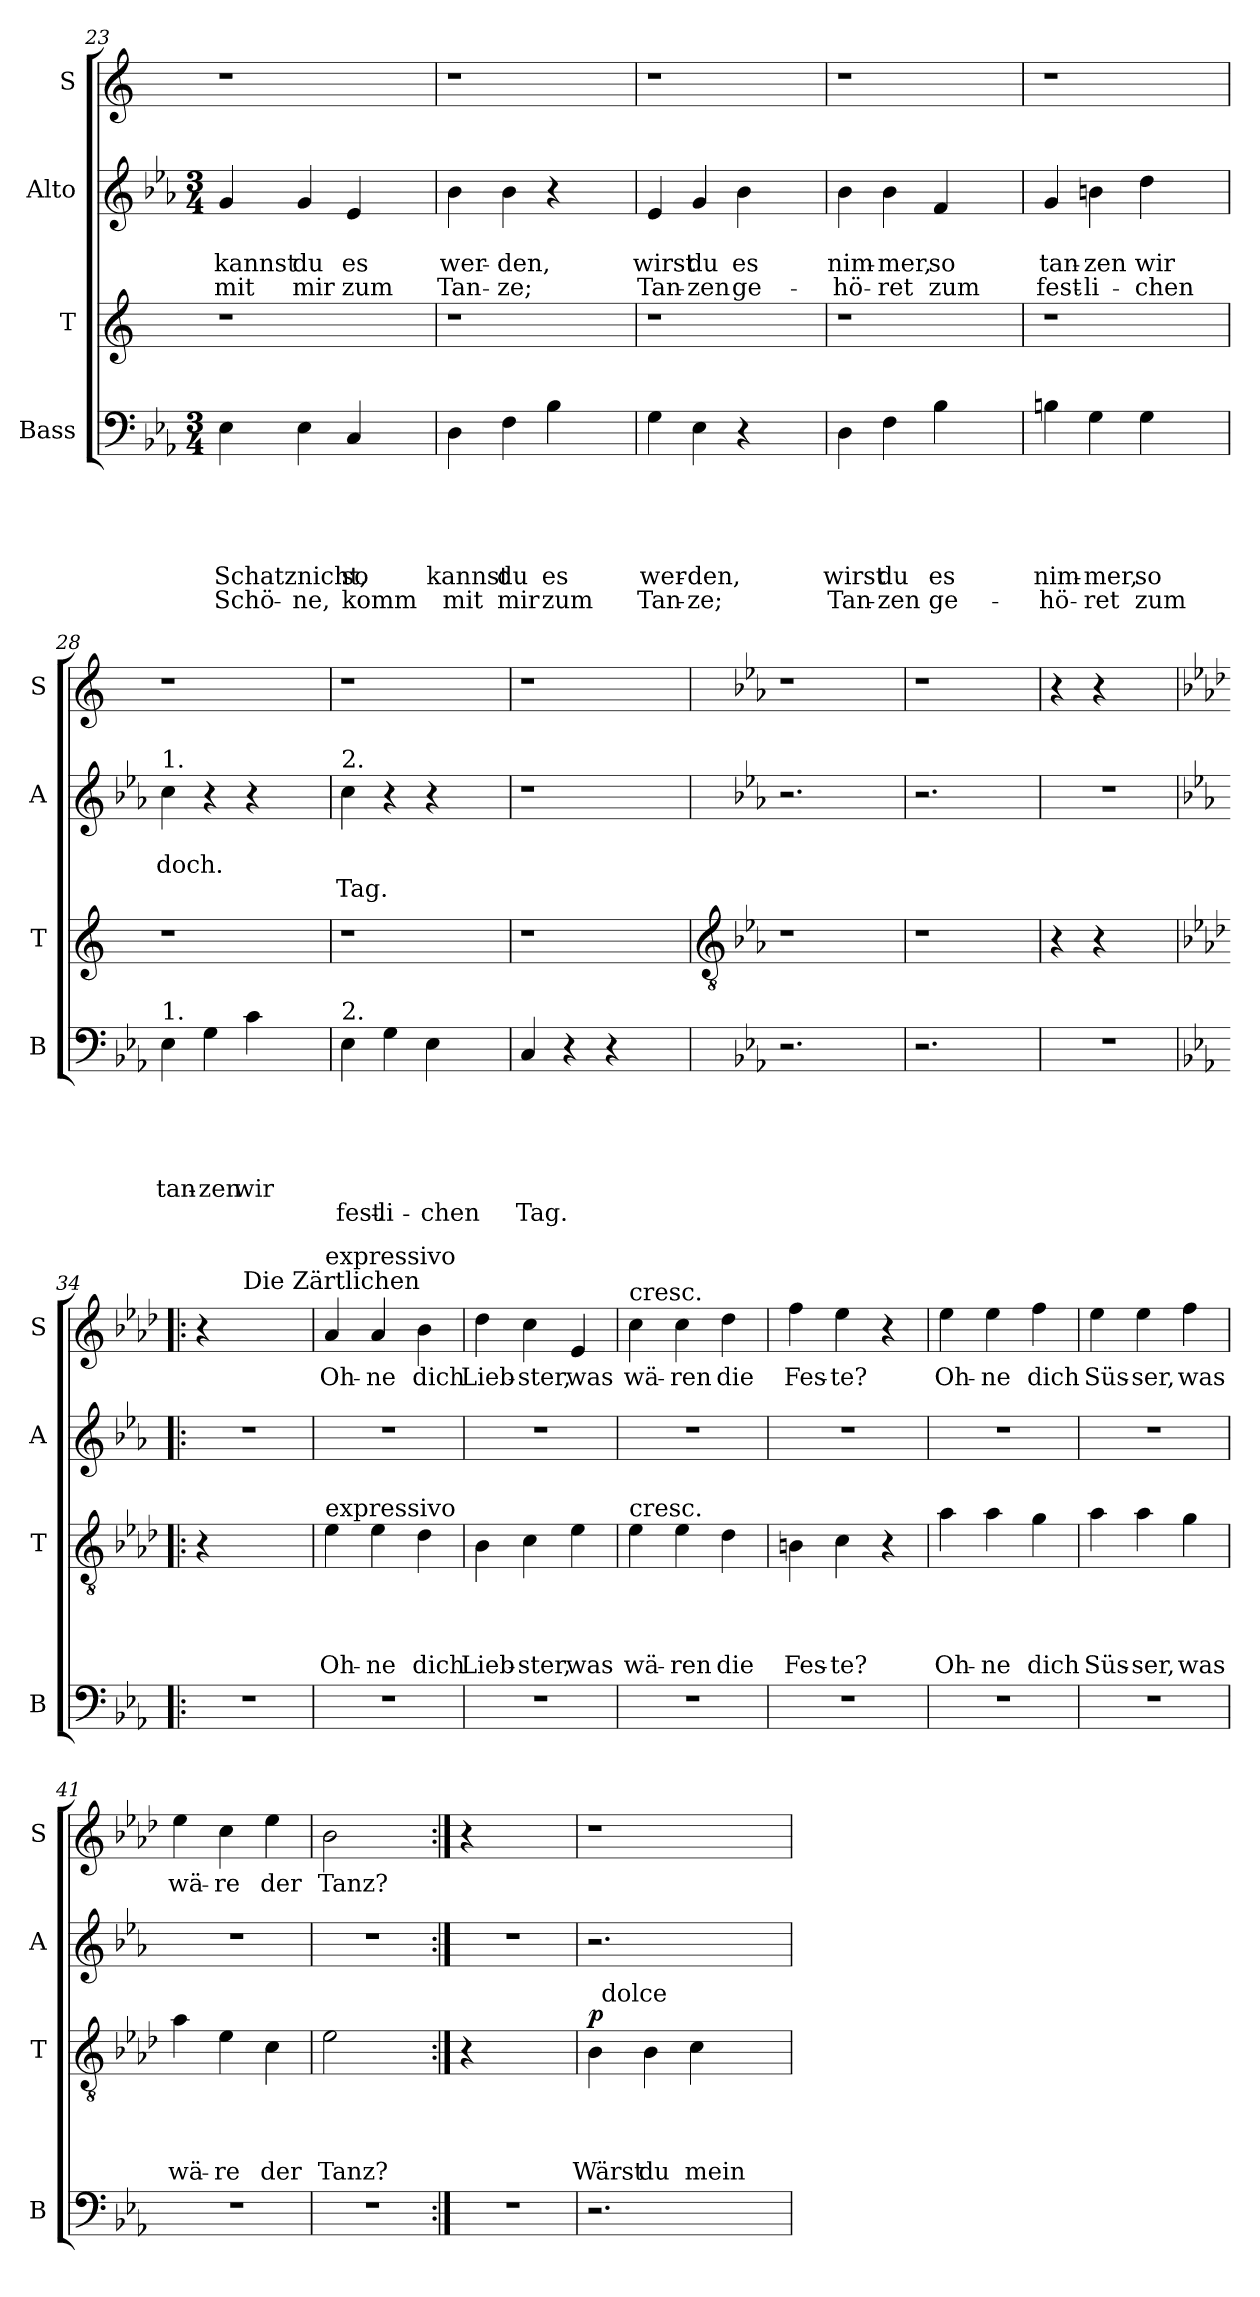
**kern	**text	**text	**text	**text	**text	**text	**kern	**text	**text	**text	**text	**dynam	**kern	**text	**text	**text	**kern	**text
*part4	*part4	*part4	*part4	*part4	*part4	*part4	*part3	*part3	*part3	*part3	*part3	*part3	*part2	*part2	*part2	*part2	*part1	*part1
*staff4	*staff4	*staff4	*staff4	*staff4	*staff4	*staff4	*staff3	*staff3	*staff3	*staff3	*staff3	*staff3	*staff2	*staff2	*staff2	*staff2	*staff1	*staff1
*I"Bass	*	*	*	*	*	*	*I"T	*	*	*	*	*	*I"Alto	*	*	*	*I"S	*
*I'B	*	*	*	*	*	*	*I'T	*	*	*	*	*	*I'A	*	*	*	*I'S	*
*clefF4	*	*	*	*	*	*	*clefG2	*	*	*	*	*	*clefG2	*	*	*	*clefG2	*
*k[b-e-a-]	*	*	*	*	*	*	*k[]	*	*	*	*	*	*k[b-e-a-]	*	*	*	*k[]	*
*E-:	*	*	*	*	*	*	*C:	*	*	*	*	*	*E-:	*	*	*	*C:	*
*M3/4	*	*	*	*	*	*	*	*	*	*	*	*	*M3/4	*	*	*	*	*
=23	=23	=23	=23	=23	=23	=23	=23	=23	=23	=23	=23	=23	=23	=23	=23	=23	=23	=23
!	!	!	!	!	!LO:LY:b	!LO:LY:b	!	!	!	!	!	!	!	!	!LO:LY:b	!LO:LY:b	!	!
4E-\	.	.	.	.	Schatznicht,	Schö-	1r	.	.	.	.	.	4g/	.	kannst	mit	1r	.
!	!	!	!	!	!	!LO:LY:b	!	!	!	!	!	!	!	!	!LO:LY:b	!LO:LY:b	!	!
4E-\	.	.	.	.	.	-ne,	.	.	.	.	.	.	4g/	.	du	mir	.	.
!	!	!	!	!	!LO:LY:b	!LO:LY:b	!	!	!	!	!	!	!	!	!LO:LY:b	!LO:LY:b	!	!
4C/	.	.	.	.	so	komm	.	.	.	.	.	.	4e-/	.	es	zum	.	.
4ryy	.	.	.	.	.	.	.	.	.	.	.	.	4ryy	.	.	.	.	.
!!LO:LB:g=z
=24	=24	=24	=24	=24	=24	=24	=24	=24	=24	=24	=24	=24	=24	=24	=24	=24	=24	=24
!	!	!	!	!	!LO:LY:b	!LO:LY:b	!	!	!	!	!	!	!	!	!LO:LY:b	!LO:LY:b	!	!
4D\	.	.	.	.	kannst	mit	1r	.	.	.	.	.	4b-\	.	wer-	Tan-	1r	.
!	!	!	!	!	!LO:LY:b	!LO:LY:b	!	!	!	!	!	!	!	!	!LO:LY:b	!LO:LY:b	!	!
4F\	.	.	.	.	du	mir	.	.	.	.	.	.	4b-\	.	-den,	-ze;	.	.
!	!	!	!	!	!LO:LY:b	!LO:LY:b	!	!	!	!	!	!	!	!	!	!	!	!
4B-\	.	.	.	.	es	zum	.	.	.	.	.	.	4r	.	.	.	.	.
4ryy	.	.	.	.	.	.	.	.	.	.	.	.	4ryy	.	.	.	.	.
=25	=25	=25	=25	=25	=25	=25	=25	=25	=25	=25	=25	=25	=25	=25	=25	=25	=25	=25
!	!	!	!	!	!LO:LY:b	!LO:LY:b	!	!	!	!	!	!	!	!	!LO:LY:b	!LO:LY:b	!	!
4G\	.	.	.	.	wer-	Tan-	1r	.	.	.	.	.	4e-/	.	wirst	Tan-	1r	.
!	!	!	!	!	!LO:LY:b:rj	!LO:LY:b:rj	!	!	!	!	!	!	!	!	!LO:LY:b	!LO:LY:b	!	!
4E-\	.	.	.	.	-den,	-ze;	.	.	.	.	.	.	4g/	.	du	-zen	.	.
!	!	!	!	!	!	!	!	!	!	!	!	!	!	!	!LO:LY:b	!LO:LY:b	!	!
4r	.	.	.	.	.	.	.	.	.	.	.	.	4b-\	.	es	ge-	.	.
4ryy	.	.	.	.	.	.	.	.	.	.	.	.	4ryy	.	.	.	.	.
=26	=26	=26	=26	=26	=26	=26	=26	=26	=26	=26	=26	=26	=26	=26	=26	=26	=26	=26
!	!	!	!	!	!LO:LY:b	!LO:LY:b	!	!	!	!	!	!	!	!	!LO:LY:b	!LO:LY:b	!	!
4D\	.	.	.	.	wirst	Tan-	1r	.	.	.	.	.	4b-\	.	nim-	-hö-	1r	.
!	!	!	!	!	!LO:LY:b	!LO:LY:b	!	!	!	!	!	!	!	!	!LO:LY:b:rj	!LO:LY:b:rj	!	!
4F\	.	.	.	.	du	-zen	.	.	.	.	.	.	4b-\	.	-mer,	-ret	.	.
!	!	!	!	!	!LO:LY:b	!LO:LY:b	!	!	!	!	!	!	!	!	!LO:LY:b	!LO:LY:b	!	!
4B-\	.	.	.	.	es	ge-	.	.	.	.	.	.	4f/	.	so	zum	.	.
4ryy	.	.	.	.	.	.	.	.	.	.	.	.	4ryy	.	.	.	.	.
=27	=27	=27	=27	=27	=27	=27	=27	=27	=27	=27	=27	=27	=27	=27	=27	=27	=27	=27
!	!	!	!	!	!LO:LY:b	!LO:LY:b	!	!	!	!	!	!	!	!	!LO:LY:b	!LO:LY:b	!	!
4Bn\	.	.	.	.	nim-	-hö-	1r	.	.	.	.	.	4g/	.	tan-	fest-	1r	.
!	!	!	!	!	!LO:LY:b:rj	!LO:LY:b:rj	!	!	!	!	!	!	!	!	!LO:LY:b	!LO:LY:b	!	!
4G\	.	.	.	.	-mer,	-ret	.	.	.	.	.	.	4bn\	.	-zen	-li-	.	.
!	!	!	!	!	!LO:LY:b	!LO:LY:b	!	!	!	!	!	!	!	!	!LO:LY:b	!LO:LY:b	!	!
4G\	.	.	.	.	so	zum	.	.	.	.	.	.	4dd\	.	wir	-chen	.	.
4ryy	.	.	.	.	.	.	.	.	.	.	.	.	4ryy	.	.	.	.	.
=28	=28	=28	=28	=28	=28	=28	=28	=28	=28	=28	=28	=28	=28	=28	=28	=28	=28	=28
!	!	!	!	!	!	!	!	!	!	!	!	!	!LO:TX:a:t=1.	!	!	!	!	!
!LO:TX:a:t=1.	!	!	!	!	!	!	!	!	!	!	!	!	!	!	!	!	!	!
!	!	!	!	!	!LO:LY:b	!	!	!	!	!	!	!	!	!	!LO:LY:b	!	!	!
4E-\	.	.	.	.	tan-	.	1r	.	.	.	.	.	4cc\	.	doch.	.	1r	.
!	!	!	!	!	!LO:LY:b:rj	!	!	!	!	!	!	!	!	!	!	!	!	!
4G\	.	.	.	.	-zen	.	.	.	.	.	.	.	4r	.	.	.	.	.
!	!	!	!	!	!LO:LY:b	!	!	!	!	!	!	!	!	!	!	!	!	!
4c\	.	.	.	.	wir	.	.	.	.	.	.	.	4r	.	.	.	.	.
4ryy	.	.	.	.	.	.	.	.	.	.	.	.	4ryy	.	.	.	.	.
=29	=29	=29	=29	=29	=29	=29	=29	=29	=29	=29	=29	=29	=29	=29	=29	=29	=29	=29
!	!	!	!	!	!	!	!	!	!	!	!	!	!LO:TX:a:t=2.	!	!	!	!	!
!LO:TX:a:t=2.	!	!	!	!	!	!	!	!	!	!	!	!	!	!	!	!	!	!
!	!	!	!	!	!	!LO:LY:b	!	!	!	!	!	!	!	!	!	!LO:LY:b	!	!
4E-\	.	.	.	.	.	fest-	1r	.	.	.	.	.	4cc\	.	.	Tag.	1r	.
!	!	!	!	!	!	!LO:LY:b	!	!	!	!	!	!	!	!	!	!	!	!
4G\	.	.	.	.	.	-li-	.	.	.	.	.	.	4r	.	.	.	.	.
!	!	!	!	!	!	!LO:LY:b	!	!	!	!	!	!	!	!	!	!	!	!
4E-\	.	.	.	.	.	-chen	.	.	.	.	.	.	4r	.	.	.	.	.
4ryy	.	.	.	.	.	.	.	.	.	.	.	.	4ryy	.	.	.	.	.
=30	=30	=30	=30	=30	=30	=30	=30	=30	=30	=30	=30	=30	=30	=30	=30	=30	=30	=30
!	!	!	!	!	!	!LO:LY:b	!	!	!	!	!	!	!LO:N:vis=1	!	!	!	!	!
4C/	.	.	.	.	.	Tag.	1r	.	.	.	.	.	2.r	.	.	.	1r	.
4r	.	.	.	.	.	.	.	.	.	.	.	.	.	.	.	.	.	.
4r	.	.	.	.	.	.	.	.	.	.	.	.	.	.	.	.	.	.
4ryy	.	.	.	.	.	.	.	.	.	.	.	.	4ryy	.	.	.	.	.
!!LO:LB:g=z
=31	=31	=31	=31	=31	=31	=31	=31	=31	=31	=31	=31	=31	=31	=31	=31	=31	=31	=31
*	*	*	*	*	*	*	*clefGv2	*	*	*	*	*	*	*	*	*	*	*
*	*	*	*	*	*	*	*k[b-e-a-]	*	*	*	*	*	*	*	*	*	*k[b-e-a-]	*
*	*	*	*	*	*	*	*E-:	*	*	*	*	*	*	*	*	*	*E-:	*
2.r	.	.	.	.	.	.	1r	.	.	.	.	.	2.r	.	.	.	1r	.
4ryy	.	.	.	.	.	.	.	.	.	.	.	.	4ryy	.	.	.	.	.
=32	=32	=32	=32	=32	=32	=32	=32	=32	=32	=32	=32	=32	=32	=32	=32	=32	=32	=32
2.r	.	.	.	.	.	.	1r	.	.	.	.	.	2.r	.	.	.	1r	.
4ryy	.	.	.	.	.	.	.	.	.	.	.	.	4ryy	.	.	.	.	.
=33	=33	=33	=33	=33	=33	=33	=33	=33	=33	=33	=33	=33	=33	=33	=33	=33	=33	=33
2.r	.	.	.	.	.	.	4r	.	.	.	.	.	2.r	.	.	.	4r	.
.	.	.	.	.	.	.	4r	.	.	.	.	.	.	.	.	.	4r	.
.	.	.	.	.	.	.	4ryy	.	.	.	.	.	.	.	.	.	4ryy	.
=34!|:	=34!|:	=34!|:	=34!|:	=34!|:	=34!|:	=34!|:	=34!|:	=34!|:	=34!|:	=34!|:	=34!|:	=34!|:	=34!|:	=34!|:	=34!|:	=34!|:	=34!|:	=34!|:
*	*	*	*	*	*	*	*k[b-e-a-d-]	*	*	*	*	*	*	*	*	*	*k[b-e-a-d-]	*
*	*	*	*	*	*	*	*A-:	*	*	*	*	*	*	*	*	*	*A-:	*
2.r	.	.	.	.	.	.	4r	.	.	.	.	.	2.r	.	.	.	4r	.
!	!	!	!	!	!	!	!	!	!	!	!	!	!	!	!	!	!LO:TX:a:t=Die Zärtlichen	!
.	.	.	.	.	.	.	2ryy	.	.	.	.	.	.	.	.	.	2ryy	.
=35	=35	=35	=35	=35	=35	=35	=35	=35	=35	=35	=35	=35	=35	=35	=35	=35	=35	=35
!	!	!	!	!	!	!	!	!	!	!	!	!	!	!	!	!	!LO:TX:a:t=expressivo	!
!	!	!	!	!	!	!	!LO:TX:a:t=expressivo	!	!	!	!	!	!	!	!	!	!	!
!	!	!	!	!	!	!	!	!	!	!	!LO:LY:b	!	!	!	!	!	!	!LO:LY:b
2.r	.	.	.	.	.	.	4e-\	.	.	.	Oh-	.	2.r	.	.	.	4a-/	Oh-
!	!	!	!	!	!	!	!	!	!	!	!LO:LY:b	!	!	!	!	!	!	!LO:LY:b
.	.	.	.	.	.	.	4e-\	.	.	.	-ne	.	.	.	.	.	4a-/	-ne
!	!	!	!	!	!	!	!	!	!	!	!LO:LY:b	!	!	!	!	!	!	!LO:LY:b
.	.	.	.	.	.	.	4d-\	.	.	.	dich	.	.	.	.	.	4b-\	dich
=36	=36	=36	=36	=36	=36	=36	=36	=36	=36	=36	=36	=36	=36	=36	=36	=36	=36	=36
!	!	!	!	!	!	!	!	!	!	!	!LO:LY:b	!	!	!	!	!	!	!LO:LY:b
2.r	.	.	.	.	.	.	4B-\	.	.	.	Lieb-	.	2.r	.	.	.	4dd-\	Lieb-
!	!	!	!	!	!	!	!	!	!	!	!LO:LY:b:rj	!	!	!	!	!	!	!LO:LY:b:rj
.	.	.	.	.	.	.	4c\	.	.	.	-ster,	.	.	.	.	.	4cc\	-ster,
!	!	!	!	!	!	!	!	!	!	!	!LO:LY:b	!	!	!	!	!	!	!LO:LY:b
.	.	.	.	.	.	.	4e-\	.	.	.	was	.	.	.	.	.	4e-/	was
=37	=37	=37	=37	=37	=37	=37	=37	=37	=37	=37	=37	=37	=37	=37	=37	=37	=37	=37
!	!	!	!	!	!	!	!	!	!	!	!	!	!	!	!	!	!LO:TX:a:t=cresc.	!
!	!	!	!	!	!	!	!LO:TX:a:t=cresc.	!	!	!	!	!	!	!	!	!	!	!
!	!	!	!	!	!	!	!	!	!	!	!LO:LY:b	!	!	!	!	!	!	!LO:LY:b
2.r	.	.	.	.	.	.	4e-\	.	.	.	wä-	.	2.r	.	.	.	4cc\	wä-
!	!	!	!	!	!	!	!	!	!	!	!LO:LY:b:rj	!	!	!	!	!	!	!LO:LY:b:rj
.	.	.	.	.	.	.	4e-\	.	.	.	-ren	.	.	.	.	.	4cc\	-ren
!	!	!	!	!	!	!	!	!	!	!	!LO:LY:b	!	!	!	!	!	!	!LO:LY:b
.	.	.	.	.	.	.	4d-\	.	.	.	die	.	.	.	.	.	4dd-\	die
=38	=38	=38	=38	=38	=38	=38	=38	=38	=38	=38	=38	=38	=38	=38	=38	=38	=38	=38
!	!	!	!	!	!	!	!	!	!	!	!LO:LY:b	!	!	!	!	!	!	!LO:LY:b
2.r	.	.	.	.	.	.	4Bn\	.	.	.	Fes-	.	2.r	.	.	.	4ff\	Fes-
!	!	!	!	!	!	!	!	!	!	!	!LO:LY:b:rj	!	!	!	!	!	!	!LO:LY:b:rj
.	.	.	.	.	.	.	4c\	.	.	.	-te?	.	.	.	.	.	4ee-\	-te?
.	.	.	.	.	.	.	4r	.	.	.	.	.	.	.	.	.	4r	.
=39	=39	=39	=39	=39	=39	=39	=39	=39	=39	=39	=39	=39	=39	=39	=39	=39	=39	=39
!	!	!	!	!	!	!	!	!	!	!	!LO:LY:b	!	!	!	!	!	!	!LO:LY:b
2.r	.	.	.	.	.	.	4a-\	.	.	.	Oh-	.	2.r	.	.	.	4ee-\	Oh-
!	!	!	!	!	!	!	!	!	!	!	!LO:LY:b	!	!	!	!	!	!	!LO:LY:b
.	.	.	.	.	.	.	4a-\	.	.	.	-ne	.	.	.	.	.	4ee-\	-ne
!	!	!	!	!	!	!	!	!	!	!	!LO:LY:b	!	!	!	!	!	!	!LO:LY:b
.	.	.	.	.	.	.	4g\	.	.	.	dich	.	.	.	.	.	4ff\	dich
!!LO:PB:g=z
=40	=40	=40	=40	=40	=40	=40	=40	=40	=40	=40	=40	=40	=40	=40	=40	=40	=40	=40
!	!	!	!	!	!	!	!	!	!	!	!LO:LY:b	!	!	!	!	!	!	!LO:LY:b
2.r	.	.	.	.	.	.	4a-\	.	.	.	Süs-	.	2.r	.	.	.	4ee-\	Süs-
!	!	!	!	!	!	!	!	!	!	!	!LO:LY:b:rj	!	!	!	!	!	!	!LO:LY:b:rj
.	.	.	.	.	.	.	4a-\	.	.	.	-ser,	.	.	.	.	.	4ee-\	-ser,
!	!	!	!	!	!	!	!	!	!	!	!LO:LY:b	!	!	!	!	!	!	!LO:LY:b
.	.	.	.	.	.	.	4g\	.	.	.	was	.	.	.	.	.	4ff\	was
=41	=41	=41	=41	=41	=41	=41	=41	=41	=41	=41	=41	=41	=41	=41	=41	=41	=41	=41
!	!	!	!	!	!	!	!	!	!	!	!LO:LY:b	!	!	!	!	!	!	!LO:LY:b
2.r	.	.	.	.	.	.	4a-\	.	.	.	wä-	.	2.r	.	.	.	4ee-\	wä-
!	!	!	!	!	!	!	!	!	!	!	!LO:LY:b	!	!	!	!	!	!	!LO:LY:b
.	.	.	.	.	.	.	4e-\	.	.	.	-re	.	.	.	.	.	4cc\	-re
!	!	!	!	!	!	!	!	!	!	!	!LO:LY:b	!	!	!	!	!	!	!LO:LY:b
.	.	.	.	.	.	.	4c\	.	.	.	der	.	.	.	.	.	4ee-\	der
=42	=42	=42	=42	=42	=42	=42	=42	=42	=42	=42	=42	=42	=42	=42	=42	=42	=42	=42
!	!	!	!	!	!	!	!	!	!	!	!LO:LY:b	!	!	!	!	!	!	!LO:LY:b
2.r	.	.	.	.	.	.	2e-\	.	.	.	Tanz?	.	2.r	.	.	.	2b-\	Tanz?
.	.	.	.	.	.	.	4ryy	.	.	.	.	.	.	.	.	.	4ryy	.
=43:|!	=43:|!	=43:|!	=43:|!	=43:|!	=43:|!	=43:|!	=43:|!	=43:|!	=43:|!	=43:|!	=43:|!	=43:|!	=43:|!	=43:|!	=43:|!	=43:|!	=43:|!	=43:|!
2.r	.	.	.	.	.	.	4r	.	.	.	.	.	2.r	.	.	.	4r	.
.	.	.	.	.	.	.	2ryy	.	.	.	.	.	.	.	.	.	2ryy	.
=44	=44	=44	=44	=44	=44	=44	=44	=44	=44	=44	=44	=44	=44	=44	=44	=44	=44	=44
!	!	!	!	!	!	!	!	!	!	!	!LO:LY:b	!LO:DY:a	!	!	!	!	!LO:N:vis=1	!
*	*	*	*	*	*	*	*^	*	*	*	*	*	*	*	*	*	*	*
2.r	.	.	.	.	.	.	4B-\	32ryy	.	.	.	Wärst	p	2.r	.	.	.	1r	.
!	!	!	!	!	!	!	!	!LO:TX:a:t=dolce	!	!	!	!	!	!	!	!	!	!	!
.	.	.	.	.	.	.	.	2ryy	.	.	.	.	.	.	.	.	.	.	.
!	!	!	!	!	!	!	!	!	!	!	!	!LO:LY:b	!	!	!	!	!	!	!
.	.	.	.	.	.	.	4B-\	.	.	.	.	du	.	.	.	.	.	.	.
!	!	!	!	!	!	!	!	!	!	!	!	!LO:LY:b	!	!	!	!	!	!	!
.	.	.	.	.	.	.	4c\	.	.	.	.	mein	.	.	.	.	.	.	.
.	.	.	.	.	.	.	.	4...ryy	.	.	.	.	.	.	.	.	.	.	.
4ryy	.	.	.	.	.	.	4ryy	.	.	.	.	.	.	4ryy	.	.	.	.	.
*	*	*	*	*	*	*	*v	*v	*	*	*	*	*	*	*	*	*	*	*
=	=	=	=	=	=	=	=	=	=	=	=	=	=	=	=	=	=	=
*-	*-	*-	*-	*-	*-	*-	*-	*-	*-	*-	*-	*-	*-	*-	*-	*-	*-	*-
